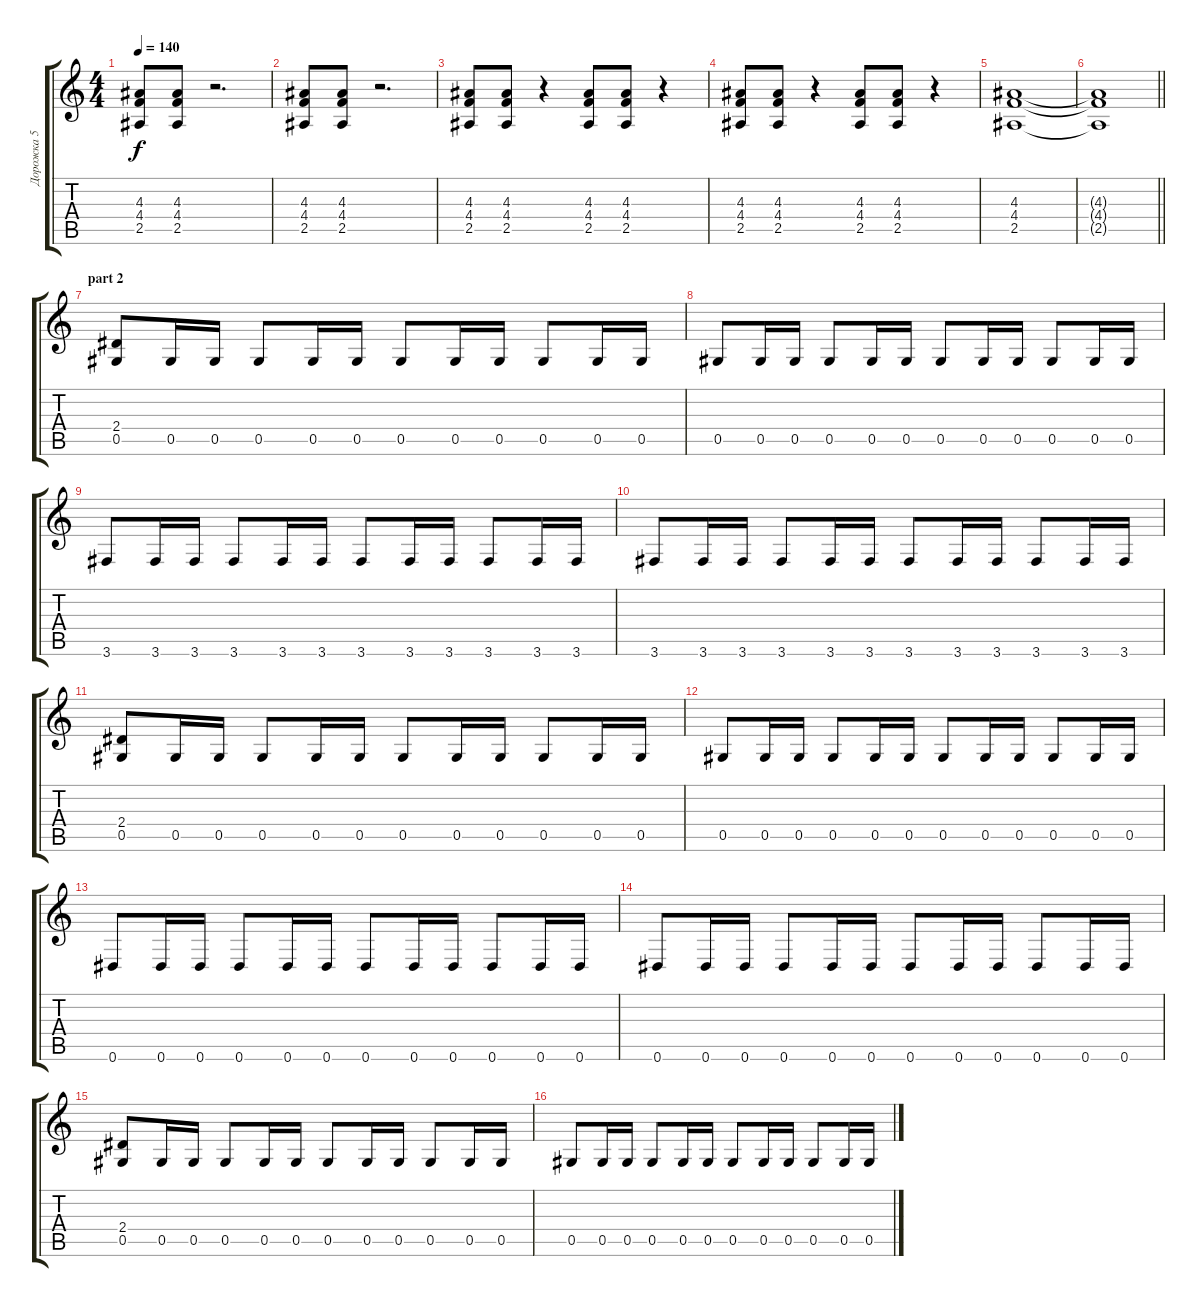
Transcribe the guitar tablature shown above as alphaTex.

\track ("Дорожка 5" "Дорожка 5") {instrument distortionguitar}
\staff {score tabs}
\tuning (Eb4 Bb3 Gb3 Db3 Ab2 Eb2) {hide}
\ts (4 4)
\tempo 140
\clef g2
\ks c
(4.3 4.4 2.5).8{dy f} (4.3 4.4 2.5).8 r.2{d} |
(4.3 4.4 2.5).8 (4.3 4.4 2.5).8 r.2{d} |
(4.3 4.4 2.5).8 (4.3 4.4 2.5).8 r.4 (4.3 4.4 2.5).8 (4.3 4.4 2.5).8 r.4 |
(4.3 4.4 2.5).8 (4.3 4.4 2.5).8 r.4 (4.3 4.4 2.5).8 (4.3 4.4 2.5).8 r.4 |
(4.3 4.4 2.5).1 |
\barLineRight lightlight
(4.3{t} 4.4{t} 2.5{t}).1 |
\section ("" "part 2")
(2.4 0.5).8 0.5.16 0.5.16 0.5.8 0.5.16 0.5.16 0.5.8 0.5.16 0.5.16 0.5.8 0.5.16 0.5.16 |
0.5.8 0.5.16 0.5.16 0.5.8 0.5.16 0.5.16 0.5.8 0.5.16 0.5.16 0.5.8 0.5.16 0.5.16 |
3.6.8 3.6.16 3.6.16 3.6.8 3.6.16 3.6.16 3.6.8 3.6.16 3.6.16 3.6.8 3.6.16 3.6.16 |
3.6.8 3.6.16 3.6.16 3.6.8 3.6.16 3.6.16 3.6.8 3.6.16 3.6.16 3.6.8 3.6.16 3.6.16 |
(2.4 0.5).8 0.5.16 0.5.16 0.5.8 0.5.16 0.5.16 0.5.8 0.5.16 0.5.16 0.5.8 0.5.16 0.5.16 |
0.5.8 0.5.16 0.5.16 0.5.8 0.5.16 0.5.16 0.5.8 0.5.16 0.5.16 0.5.8 0.5.16 0.5.16 |
0.6.8 0.6.16 0.6.16 0.6.8 0.6.16 0.6.16 0.6.8 0.6.16 0.6.16 0.6.8 0.6.16 0.6.16 |
0.6.8 0.6.16 0.6.16 0.6.8 0.6.16 0.6.16 0.6.8 0.6.16 0.6.16 0.6.8 0.6.16 0.6.16 |
(2.4 0.5).8 0.5.16 0.5.16 0.5.8 0.5.16 0.5.16 0.5.8 0.5.16 0.5.16 0.5.8 0.5.16 0.5.16 |
0.5.8 0.5.16 0.5.16 0.5.8 0.5.16 0.5.16 0.5.8 0.5.16 0.5.16 0.5.8 0.5.16 0.5.16
